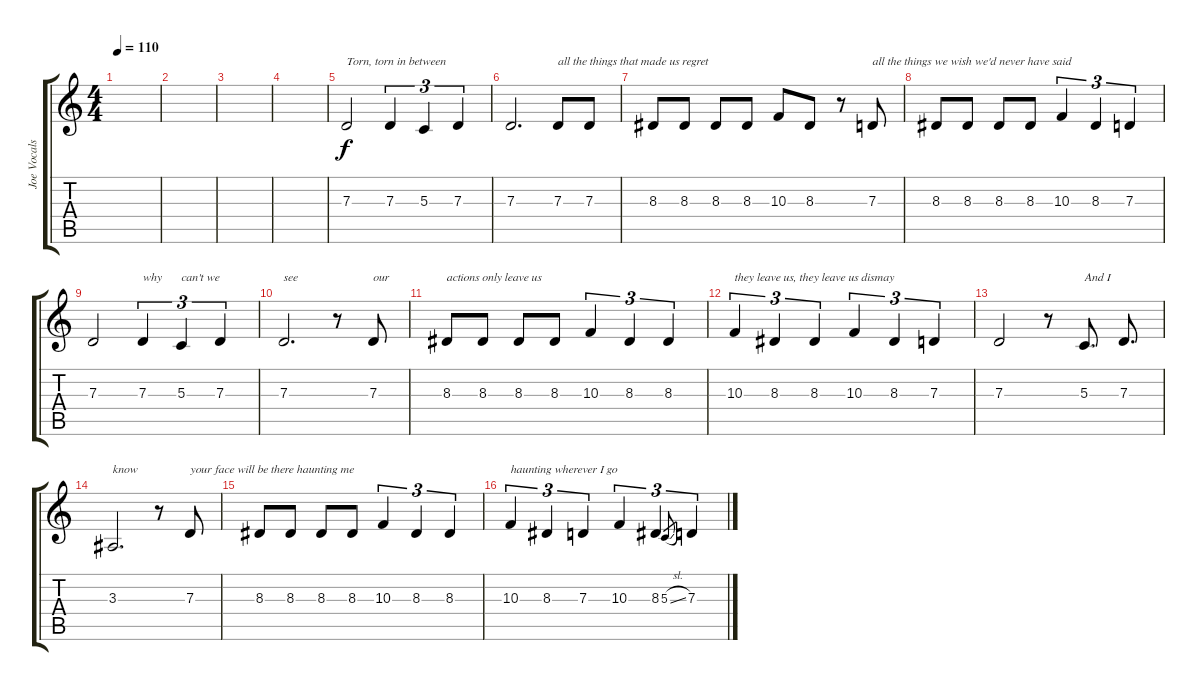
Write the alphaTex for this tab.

\track ("Joe Vocals" "Joe Vocals") {instrument lead6voice}
\staff {score tabs}
\tuning (E4 B3 G3 D3 A2 E2) {hide}
\ts (4 4)
\tempo 110
\clef g2
\ks c
|
|
|
|
7.3.2{txt "Torn, torn in between"} 7.3.4{tu (3 2)} 5.3.4{tu (3 2)} 7.3.4{tu (3 2)} |
7.3.2{d} 7.3.8{txt "all the things that made us regret"} 7.3.8 |
8.3.8 8.3.8 8.3.8 8.3.8 10.3.8 8.3.8 r.8 7.3.8{txt "all the things we wish we'd never have said"} |
8.3.8 8.3.8 8.3.8 8.3.8 10.3.4{tu (3 2)} 8.3.4{tu (3 2)} 7.3.4{tu (3 2)} |
7.3.2 7.3.4{tu (3 2) txt "why"} 5.3.4{tu (3 2) txt "can't we"} 7.3.4{tu (3 2)} |
7.3.2{d txt "see"} r.8 7.3.8{txt "our"} |
8.3.8{txt "actions only leave us"} 8.3.8 8.3.8 8.3.8 10.3.4{tu (3 2)} 8.3.4{tu (3 2)} 8.3.4{tu (3 2)} |
10.3.4{tu (3 2) txt "they leave us, they leave us dismay"} 8.3.4{tu (3 2)} 8.3.4{tu (3 2)} 10.3.4{tu (3 2)} 8.3.4{tu (3 2)} 7.3.4{tu (3 2)} |
7.3.2 r.8 5.3.8{d txt "And I"} 7.3.8{d} |
3.3.2{d txt "know"} r.8 7.3.8{txt "your face will be there haunting me"} |
8.3.8 8.3.8 8.3.8 8.3.8 10.3.4{tu (3 2)} 8.3.4{tu (3 2)} 8.3.4{tu (3 2)} |
10.3.4{tu (3 2) txt "haunting wherever I go"} 8.3.4{tu (3 2)} 7.3.4{tu (3 2)} 10.3.4{tu (3 2)} 8.3.4{tu (3 2)} 5.3{sl}.8{gr} 7.3.4{tu (3 2)}
